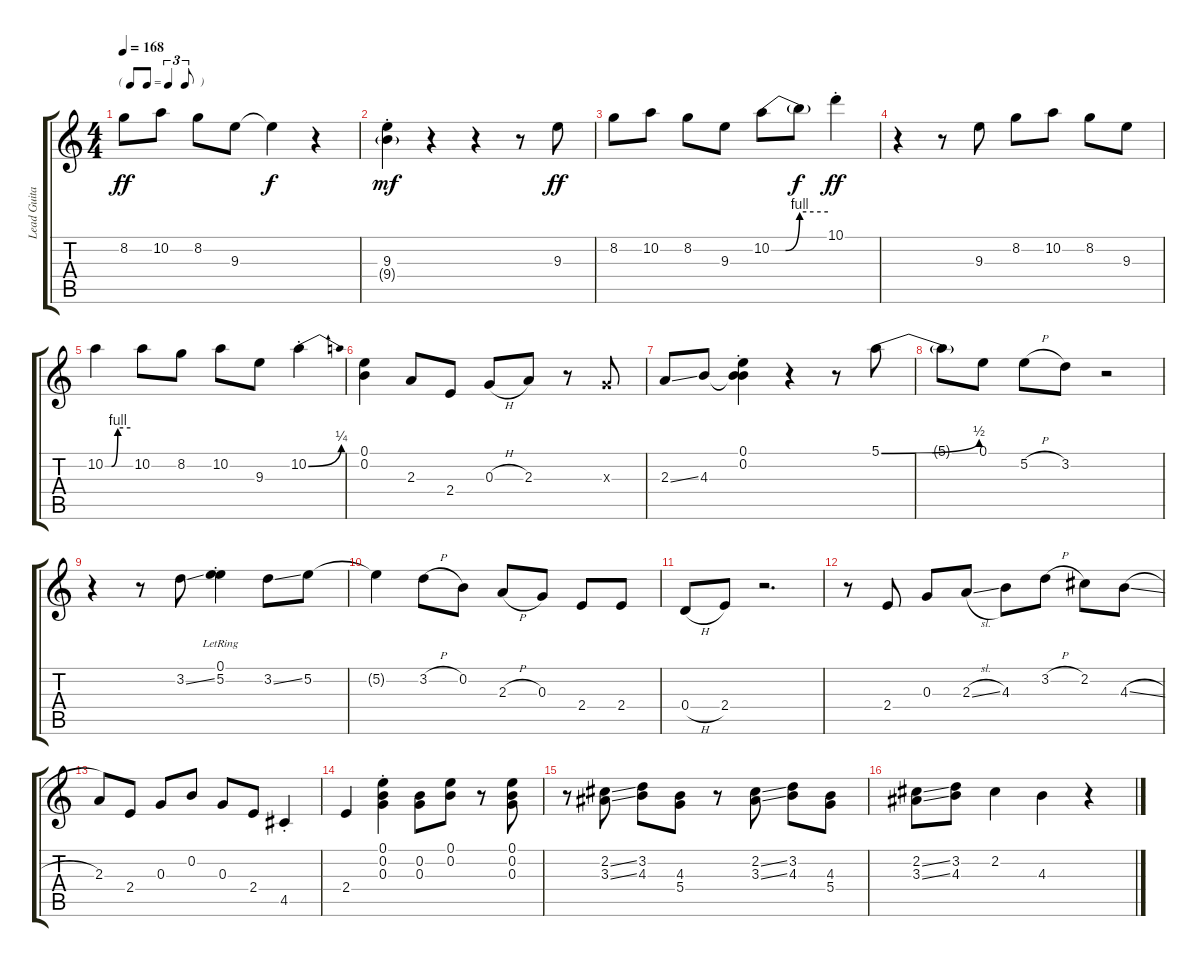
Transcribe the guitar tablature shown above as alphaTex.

\track ("Lead Guitar" "Lead Guita") {instrument overdrivenguitar}
\staff {score tabs}
\tuning (E4 B3 G3 D3 A2 E2) {hide}
\ts (4 4)
\tf triplet8th
\tempo 168
\clef g2
\ks c
8.2.8{dy ff} 10.2.8 8.2.8 9.3.8 9.3{t}.4{dy f} r.4 |
(9.3{st} 9.4{g st}).4{dy mf} r.4 r.4 r.8 9.3.8{dy ff} |
8.2.8 10.2.8 8.2.8 9.3.8 10.2{be (custom 0 0 15 0 30 4 60 4)}.8 10.2{t}.8{dy f} 10.1{st}.4{dy ff} |
r.4 r.8 9.3.8 8.2.8 10.2.8 8.2.8 9.3.8 |
10.2{be (custom 0 0 15 0 30 4 60 4)}.4 10.2.8 8.2.8 10.2.8 9.3.8 10.2{be (bend 0 0 60 1) st}.4 |
(0.1 0.2).4 2.3.8 2.4.8 0.3{h}.8 2.3.8 r.8 0.3{x}.8 |
2.3{ss}.8 4.3.8 (0.1{st} 0.2{st} 4.3{t}).4 r.4 r.8 5.1{be (bend 0 0 60 2)}.8 |
5.1{t}.8 0.1.8 5.2{h}.8 3.2.8 r.2 |
r.4 r.8 3.2{ss}.8 (0.1{lr} 5.2{st}).4 3.2{ss}.8 5.2.8 |
5.2{t}.4 3.2{h}.8 0.2.8 2.3{h}.8 0.3.8 2.4.8 2.4.8 |
0.4{h}.8 2.4.8 r.2{d} |
r.8 2.4.8 0.3.8 2.3{sl}.8 4.3.8 3.2{h}.8 2.2.8 4.3{sl}.8 |
2.3.8 2.4.8 0.3.8 0.2.8 0.3.8 2.4.8 4.5{st}.4 |
2.4.4 (0.1{st} 0.2{st} 0.3{st}).4 (0.2 0.3).8 (0.1 0.2).8 r.8 (0.1 0.2 0.3).8 |
r.8 (2.2{ss} 3.3{ss}).8 (3.2 4.3).8 (4.3 5.4).8 r.8 (2.2{ss} 3.3{ss}).8 (3.2 4.3).8 (4.3 5.4).8 |
(2.2{ss} 3.3{ss}).8 (3.2 4.3).8 2.2.4 4.3.4 r.4
